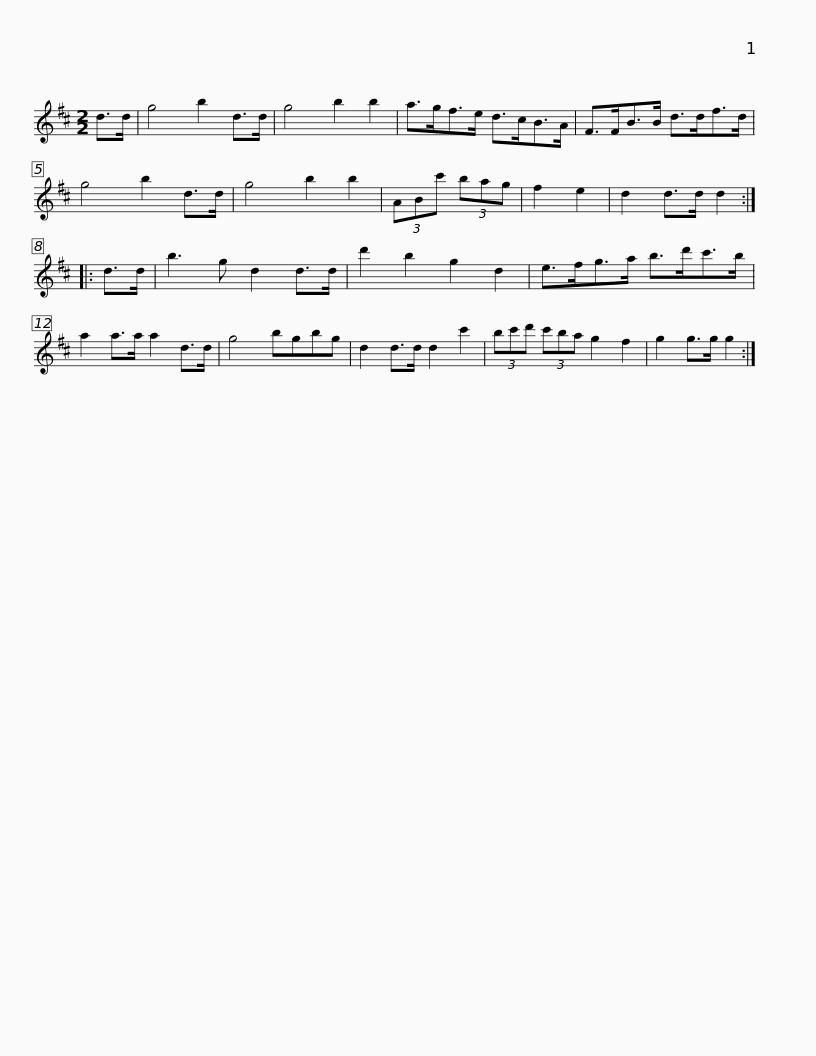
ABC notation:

X:1
L:1/8
M:2/2
I:linebreak $
K:D
V:1 treble
V:1
 d>d | g4 b2 d>d | g4 b2 b2 | a>gf>e d>cB>A | F>FB>B d>df>d | %5
 g4 b2 d>d | g4 b2 b2 |$ (3ABc' (3bag | f2 e2 | d2 d>d d2 :: %10
 d>d | b3 g d2 d>d | d'2 b2 g2 d2 | e>fg>a b>d'c'>b |$ a2 a>a a2 d>d | %15
 g4 bgbg | d2 d>d d2 c'2 | (3bc'd' (3c'ba g2 f2 | g2 g>g g2 :| %19
